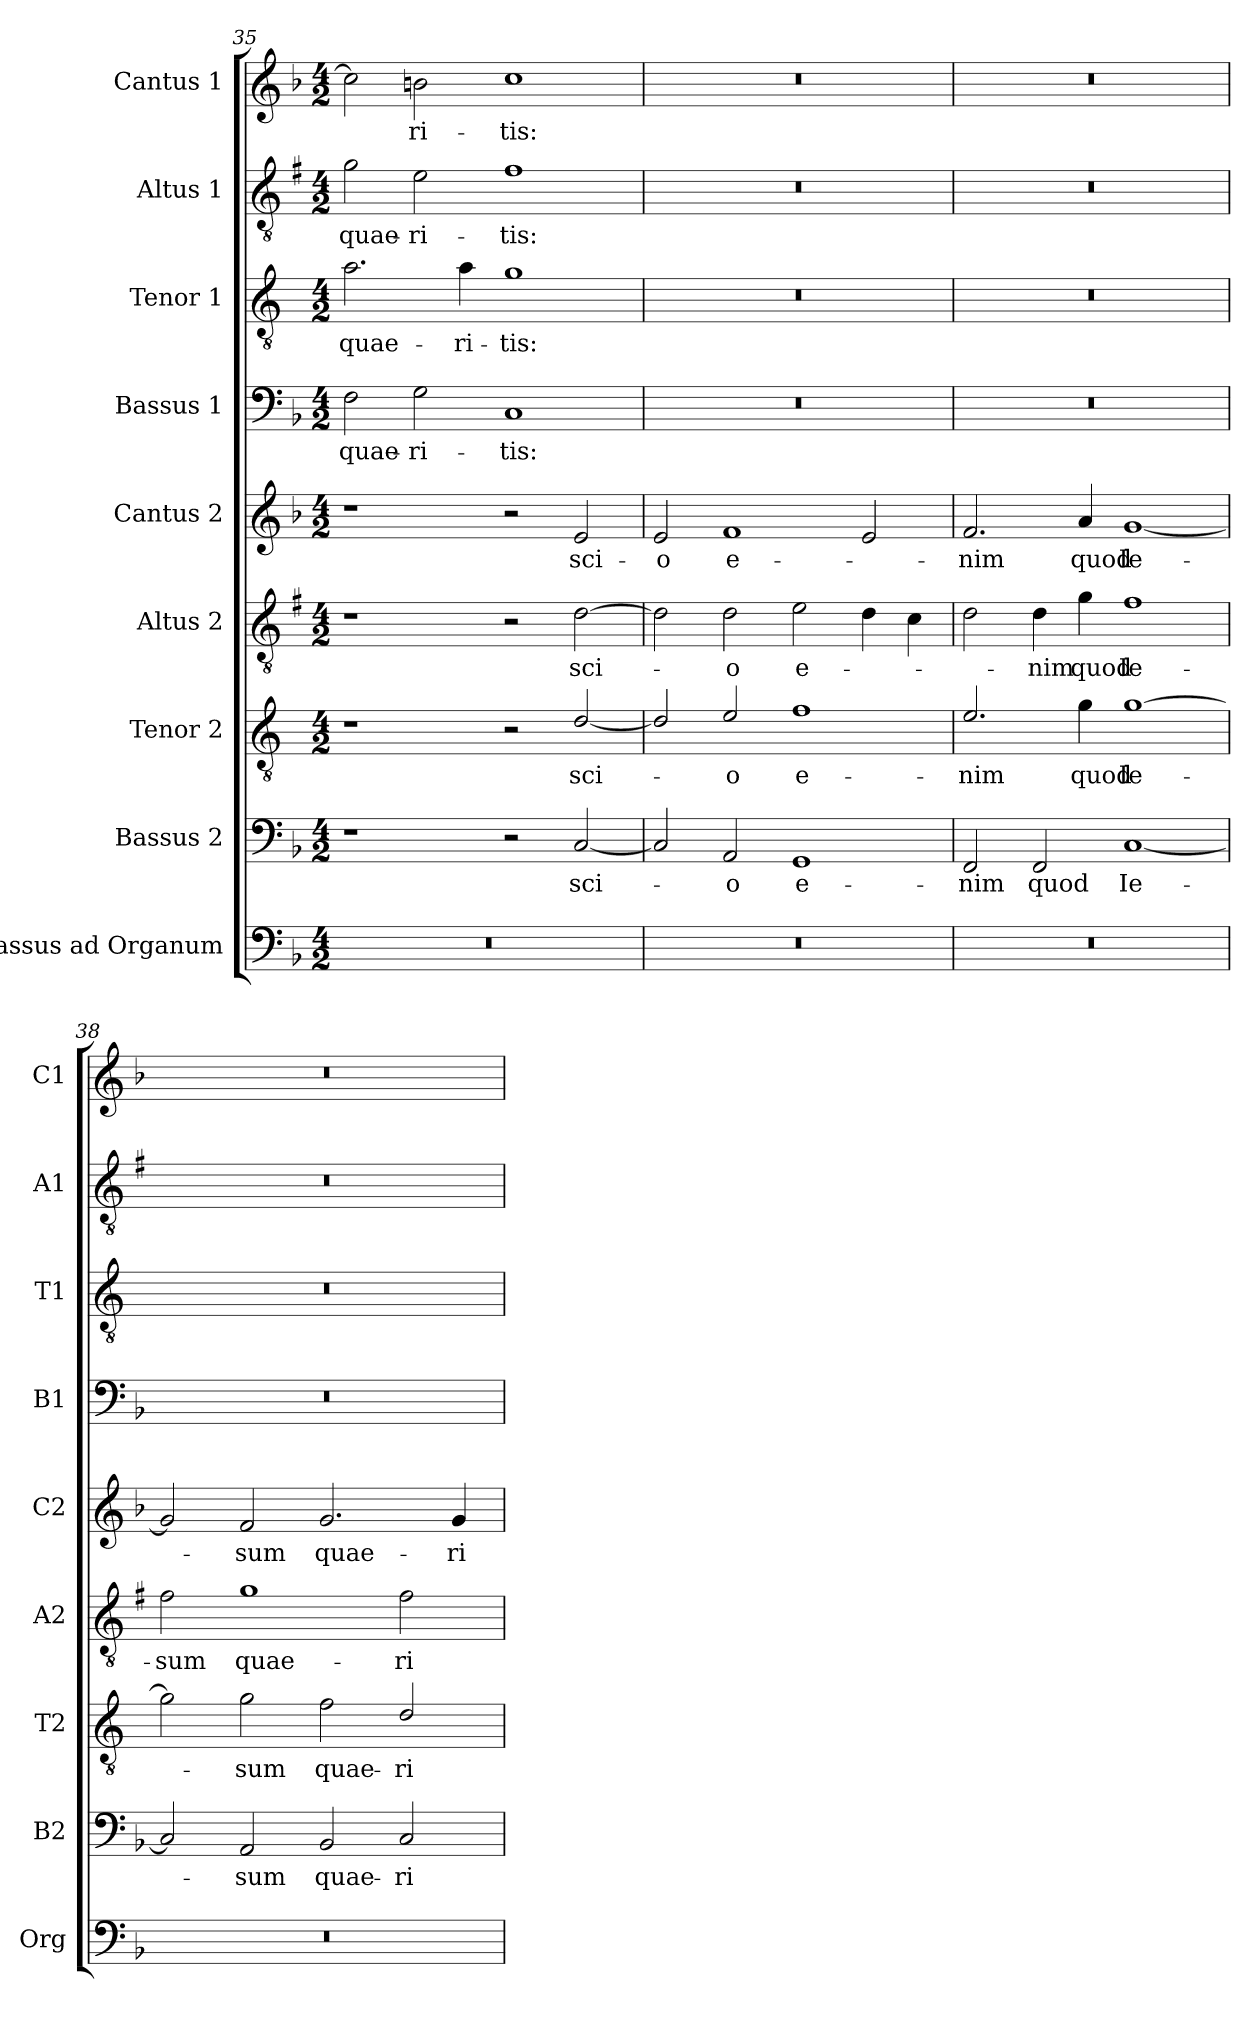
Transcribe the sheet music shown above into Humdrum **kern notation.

**kern	**kern	**text	**kern	**text	**kern	**text	**kern	**text	**kern	**text	**kern	**text	**kern	**text	**kern	**text
*part9	*part8	*part8	*part7	*part7	*part6	*part6	*part5	*part5	*part4	*part4	*part3	*part3	*part2	*part2	*part1	*part1
*staff9	*staff8	*staff8	*staff7	*staff7	*staff6	*staff6	*staff5	*staff5	*staff4	*staff4	*staff3	*staff3	*staff2	*staff2	*staff1	*staff1
*I"Bassus ad Organum	*I"Bassus 2	*	*I"Tenor 2	*	*I"Altus 2	*	*I"Cantus 2	*	*I"Bassus 1	*	*I"Tenor 1	*	*I"Altus 1	*	*I"Cantus 1	*
*I'Org	*I'B2	*	*I'T2	*	*I'A2	*	*I'C2	*	*I'B1	*	*I'T1	*	*I'A1	*	*I'C1	*
*clefF4	*clefF4	*	*clefGv2	*	*clefGv2	*	*clefG2	*	*clefF4	*	*clefGv2	*	*clefGv2	*	*clefG2	*
*	*	*	*ITrd4c7	*	*ITrd1c2	*	*	*	*	*	*ITrd4c7	*	*ITrd1c2	*	*	*
*k[b-]	*k[b-]	*	*k[b-]	*	*k[b-]	*	*k[b-]	*	*k[b-]	*	*k[b-]	*	*k[b-]	*	*k[b-]	*
*F:	*F:	*	*F:	*	*F:	*	*F:	*	*F:	*	*F:	*	*F:	*	*F:	*
*M4/2	*M4/2	*	*M4/2	*	*M4/2	*	*M4/2	*	*M4/2	*	*M4/2	*	*M4/2	*	*M4/2	*
=35	=35	=35	=35	=35	=35	=35	=35	=35	=35	=35	=35	=35	=35	=35	=35	=35
!	!	!	!	!	!	!	!	!	!	!LO:LY:b	!	!LO:LY:b	!	!LO:LY:b	!	!
0r	1r	.	1r	.	1r	.	1r	.	2F\	quae-	2.d\	quae-	2f\	quae-	2cc\]	.
!	!	!	!	!	!	!	!	!	!	!LO:LY:b	!	!	!	!LO:LY:b	!	!LO:LY:b
.	.	.	.	.	.	.	.	.	2G\	-ri-	.	.	2d\	-ri-	2bn\	-ri-
!	!	!	!	!	!	!	!	!	!	!	!	!LO:LY:b	!	!	!	!
.	.	.	.	.	.	.	.	.	.	.	4d\	-ri-	.	.	.	.
!	!	!	!	!	!	!	!	!	!	!LO:LY:b	!	!LO:LY:b	!	!LO:LY:b	!	!LO:LY:b
.	2r	.	2r	.	2r	.	2r	.	1C	-tis:	1c	-tis:	1e	-tis:	1cc	-tis:
!	!	!LO:LY:b	!	!LO:LY:b	!	!LO:LY:b	!	!LO:LY:b	!	!	!	!	!	!	!	!
.	[2C/	sci-	[2G/	sci-	[2c\	sci-	2e/	sci-	.	.	.	.	.	.	.	.
!!LO:PB:g=z
=36	=36	=36	=36	=36	=36	=36	=36	=36	=36	=36	=36	=36	=36	=36	=36	=36
!	!	!	!	!	!	!	!	!LO:LY:b	!	!	!	!	!	!	!	!
0r	2C/]	.	2G/]	.	2c\]	.	2e/	-o	0r	.	0r	.	0r	.	0r	.
!	!	!LO:LY:b	!	!LO:LY:b	!	!LO:LY:b	!	!LO:LY:b	!	!	!	!	!	!	!	!
.	2AA/	-o	2A/	-o	2c\	-o	1f	e-	.	.	.	.	.	.	.	.
!	!	!LO:LY:b	!	!LO:LY:b	!	!LO:LY:b	!	!	!	!	!	!	!	!	!	!
.	1GG	e-	1B-	e-	2d\	e-	.	.	.	.	.	.	.	.	.	.
.	.	.	.	.	4c\	.	2e/	.	.	.	.	.	.	.	.	.
.	.	.	.	.	4B-\	.	.	.	.	.	.	.	.	.	.	.
=37	=37	=37	=37	=37	=37	=37	=37	=37	=37	=37	=37	=37	=37	=37	=37	=37
!	!	!LO:LY:b	!	!LO:LY:b	!	!	!	!LO:LY:b	!	!	!	!	!	!	!	!
0r	2FF/	-nim	2.A/	-nim	2c\	.	2.f/	-nim	0r	.	0r	.	0r	.	0r	.
!	!	!LO:LY:b	!	!	!	!LO:LY:b	!	!	!	!	!	!	!	!	!	!
.	2FF/	quod	.	.	4c\	-nim	.	.	.	.	.	.	.	.	.	.
!	!	!	!	!LO:LY:b	!	!LO:LY:b	!	!LO:LY:b	!	!	!	!	!	!	!	!
.	.	.	4c\	quod	4f\	quod	4a/	quod	.	.	.	.	.	.	.	.
!	!	!LO:LY:b	!	!LO:LY:b	!	!LO:LY:b	!	!LO:LY:b	!	!	!	!	!	!	!	!
.	[1C	Ie-	[1c	Ie-	1e	Ie-	[1g	Ie-	.	.	.	.	.	.	.	.
=38	=38	=38	=38	=38	=38	=38	=38	=38	=38	=38	=38	=38	=38	=38	=38	=38
!	!	!	!	!	!	!LO:LY:b	!	!	!	!	!	!	!	!	!	!
0r	2C/]	.	2c\]	.	2e\	-sum	2g/]	.	0r	.	0r	.	0r	.	0r	.
!	!	!LO:LY:b	!	!LO:LY:b	!	!LO:LY:b	!	!LO:LY:b	!	!	!	!	!	!	!	!
.	2AA/	-sum	2c\	-sum	1f	quae-	2f/	-sum	.	.	.	.	.	.	.	.
!	!	!LO:LY:b	!	!LO:LY:b	!	!	!	!LO:LY:b	!	!	!	!	!	!	!	!
.	2BB-/	quae-	2B-\	quae-	.	.	2.g/	quae-	.	.	.	.	.	.	.	.
!	!	!LO:LY:b	!	!LO:LY:b	!	!LO:LY:b	!	!	!	!	!	!	!	!	!	!
.	2C/	-ri-	2G/	-ri-	2e\	-ri-	.	.	.	.	.	.	.	.	.	.
!	!	!	!	!	!	!	!	!LO:LY:b	!	!	!	!	!	!	!	!
.	.	.	.	.	.	.	4g/	-ri-	.	.	.	.	.	.	.	.
=	=	=	=	=	=	=	=	=	=	=	=	=	=	=	=	=
*-	*-	*-	*-	*-	*-	*-	*-	*-	*-	*-	*-	*-	*-	*-	*-	*-
